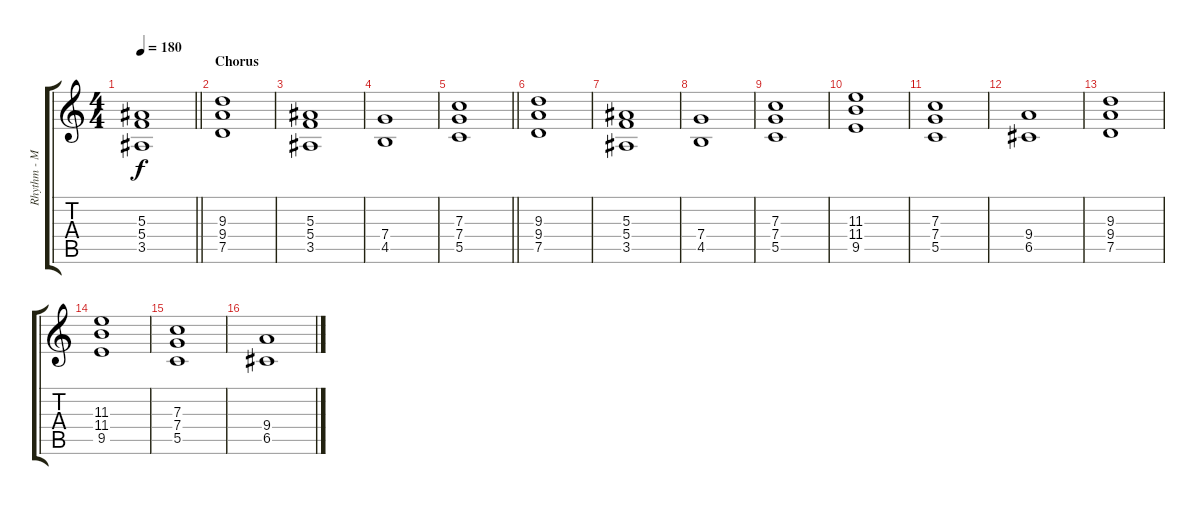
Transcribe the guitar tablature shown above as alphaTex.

\track ("Rhythm - Martin Sweet" "Rhythm - M") {instrument distortionguitar}
\staff {score tabs}
\tuning (D4 A3 F3 C3 G2 D2) {hide}
\ts (4 4)
\tempo 180
\clef g2
\barLineRight lightlight
\ks c
(5.3 5.4 3.5).1{dy f} |
\section ("" "Chorus")
(9.3 9.4 7.5).1{volume 11} |
(5.3 5.4 3.5).1 |
(7.4 4.5).1 |
\barLineRight lightlight
(7.3 7.4 5.5).1 |
(9.3 9.4 7.5).1 |
(5.3 5.4 3.5).1 |
(7.4 4.5).1 |
(7.3 7.4 5.5).1 |
(11.3 11.4 9.5).1 |
(7.3 7.4 5.5).1 |
(9.4 6.5).1 |
(9.3 9.4 7.5).1 |
(11.3 11.4 9.5).1 |
(7.3 7.4 5.5).1 |
(9.4 6.5).1
